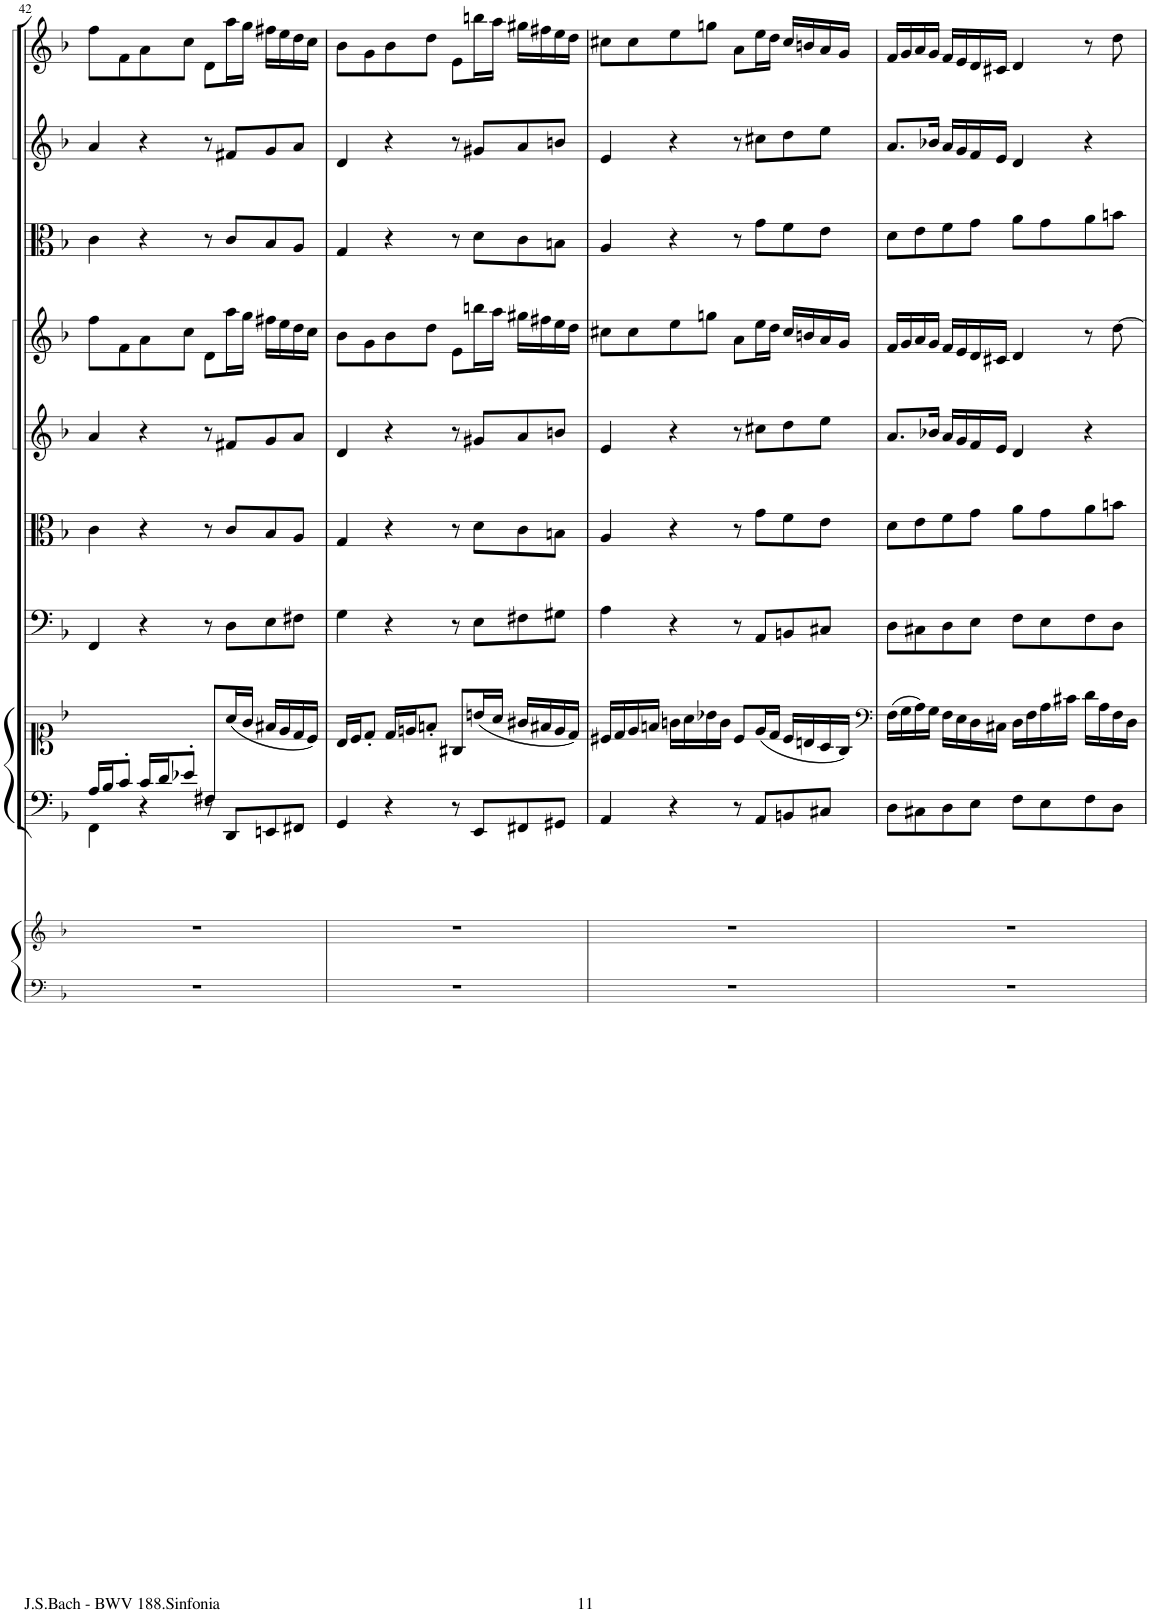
**kern	**kern	**kern	**kern	**kern	**kern	**kern	**kern	**kern	**kern	**kern
*part9	*part9	*part8	*part8	*part7	*part6	*part5	*part4	*part3	*part2	*part1
*staff11	*staff10	*staff9	*staff8	*staff7	*staff6	*staff5	*staff4	*staff3	*staff2	*staff1
*I"Piano reduction	*	*I"Organo	*	*I"Continuo	*I"Viola	*I"Violino II	*I"Violino I	*I"Taille	*I"Oboe II	*I"Oboe I
*I'Pno	*	*	*	*	*I'Vla	*I'Vln	*I'Vln	*	*I'Ob	*I'Ob
!!LO:PB:g=z
*clefF4	*clefG2	*clefF4	*clefC1	*clefF4	*clefC3	*clefG2	*clefG2	*clefC3	*clefG2	*clefG2
*k[b-]	*k[b-]	*k[b-]	*k[b-]	*k[b-]	*k[b-]	*k[b-]	*k[b-]	*k[b-]	*k[b-]	*k[b-]
*M4/4	*M4/4	*M4/4	*M4/4	*M4/4	*M4/4	*M4/4	*M4/4	*M4/4	*M4/4	*M4/4
*met(c)	*met(c)	*met(c)	*met(c)	*met(c)	*met(c)	*met(c)	*met(c)	*met(c)	*met(c)	*met(c)
=42	=42	=42	=42	=42	=42	=42	=42	=42	=42	=42
*	*	*^	*	*	*	*	*	*	*	*
1r	1r	16A/LL	4FF\	8ryy	4FF/	4c\	4a/	8ff\L	4c\	4a/	8ff\L
.	.	16B-/J	.	.	.	.	.	.	.	.	.
.	.	8c'>/J	.	.	.	.	.	8f\	.	.	8f\
.	.	16c/LL	4r	.	4r	4r	4r	8a\	4r	4r	8a\
.	.	16d/J	.	.	.	.	.	.	.	.	.
.	.	8e-X'>/J	.	.	.	.	.	8cc\J	.	.	8cc\J
.	.	8F#X/L	8r	.	8r	8r	8r	8d\L	8r	8r	8d\L
.	.	4.ryy	8DD/L	(<16a/L	8D\L	8c/L	8f#X/L	16aa\L	8c/L	8f#X/L	16aa\L
.	.	.	.	16g/JJ	.	.	.	16gg\JJ	.	.	16gg\JJ
.	.	.	8EEn/	16f#X/LL	8E\	8B-/	8g/	16ff#X\LL	8B-/	8g/	16ff#X\LL
.	.	.	.	16e/	.	.	.	16ee\	.	.	16ee\
.	.	.	8FF#X/J	16d/	8F#X\J	8A/J	8a/J	16dd\	8A/J	8a/J	16dd\
.	.	.	.	16c/JJ)	.	.	.	16cc\JJ	.	.	16cc\JJ
*	*	*v	*v	*	*	*	*	*	*	*	*
=43	=43	=43	=43	=43	=43	=43	=43	=43	=43	=43
1r	1r	4GG/	16B-/LL	4G\	4G/	4d/	8b-\L	4G/	4d/	8b-\L
.	.	.	16c/J	.	.	.	.	.	.	.
.	.	.	8d'/J	.	.	.	8g\	.	.	8g\
.	.	4r	16d/LL	4r	4r	4r	8b-\	4r	4r	8b-\
.	.	.	16en/J	.	.	.	.	.	.	.
.	.	.	8fn'/J	.	.	.	8dd\J	.	.	8dd\J
.	.	8r	8G#X/L	8r	8r	8r	8e\L	8r	8r	8e\L
.	.	8EE/L	(16bn/L	8E\L	8d\L	8g#X/L	16bbn\L	8d\L	8g#X/L	16bbn\L
.	.	.	16a/JJ	.	.	.	16aa\JJ	.	.	16aa\JJ
.	.	8FF#X/	16g#X/LL	8F#X\	8c\	8a/	16gg#X\LL	8c\	8a/	16gg#X\LL
.	.	.	16f#X/	.	.	.	16ff#X\	.	.	16ff#X\
.	.	8GG#X/J	16e/	8G#X\J	8Bn\J	8bn/J	16ee\	8Bn\J	8bn/J	16ee\
.	.	.	16d/JJ)	.	.	.	16dd\JJ	.	.	16dd\JJ
=44	=44	=44	=44	=44	=44	=44	=44	=44	=44	=44
1r	1r	4AA/	16c#X/LL	4A\	4A/	4e/	8cc#X\L	4A/	4e/	8cc#X\L
.	.	.	16d/	.	.	.	.	.	.	.
.	.	.	16e/	.	.	.	8cc#\	.	.	8cc#\
.	.	.	16fn/JJ	.	.	.	.	.	.	.
.	.	4r	16gn\LL	4r	4r	4r	8ee\	4r	4r	8ee\
.	.	.	16a\	.	.	.	.	.	.	.
.	.	.	16b-X\	.	.	.	8ggn\J	.	.	8ggn\J
.	.	.	16g\JJ	.	.	.	.	.	.	.
.	.	8r	8c#/L	8r	8r	8r	8a\L	8r	8r	8a\L
.	.	8AA/L	(16e/L	8AA/L	8g\L	8cc#X\L	16ee\L	8g\L	8cc#X\L	16ee\L
.	.	.	16d/JJ	.	.	.	16dd\JJ	.	.	16dd\JJ
.	.	8BBn/	16c#/LL	8BBn/	8f\	8dd\	16cc#/LL	8f\	8dd\	16cc#/LL
.	.	.	16Bn/	.	.	.	16bn/	.	.	16bn/
.	.	8C#X/J	16A/	8C#X/J	8e\J	8ee\J	16a/	8e\J	8ee\J	16a/
.	.	.	16G/JJ)	.	.	.	16g/JJ	.	.	16g/JJ
=45	=45	=45	=45	=45	=45	=45	=45	=45	=45	=45
*	*	*	*clefF4	*	*	*	*	*	*	*
1r	1r	8D\L	(16F\LL	8D\L	8d\L	8.a/L	16f/LL	8d\L	8.a/L	16f/LL
.	.	.	16G\	.	.	.	16g/	.	.	16g/
.	.	8C#X\	16A\)	8C#X\	8e\	.	16a/	8e\	.	16a/
.	.	.	16G\JJ	.	.	16b-X/Jk	16g/JJ	.	16b-X/Jk	16g/JJ
.	.	8D\	16F\LL	8D\	8f\	16a/LL	16f/LL	8f\	16a/LL	16f/LL
.	.	.	16E\	.	.	16g/	16e/	.	16g/	16e/
.	.	8E\J	16D\	8E\J	8g\J	16f/	16d/	8g\J	16f/	16d/
.	.	.	16C#X\JJ	.	.	16e/JJ	16c#X/JJ	.	16e/JJ	16c#X/JJ
.	.	8F\L	16D\LL	8F\L	8a\L	4d/	4d/	8a\L	4d/	4d/
.	.	.	16F\	.	.	.	.	.	.	.
.	.	8E\	16A\	8E\	8g\	.	.	8g\	.	.
.	.	.	16c#X\JJ	.	.	.	.	.	.	.
.	.	8F\	16d\LL	8F\	8a\	4r	8r	8a\	4r	8r
.	.	.	16A\	.	.	.	.	.	.	.
.	.	8D\J	16F\	8D\J	8bn\J	.	[8dd\	8bn\J	.	8dd\
.	.	.	16D\JJ	.	.	.	.	.	.	.
=	=	=	=	=	=	=	=	=	=	=
*-	*-	*-	*-	*-	*-	*-	*-	*-	*-	*-
